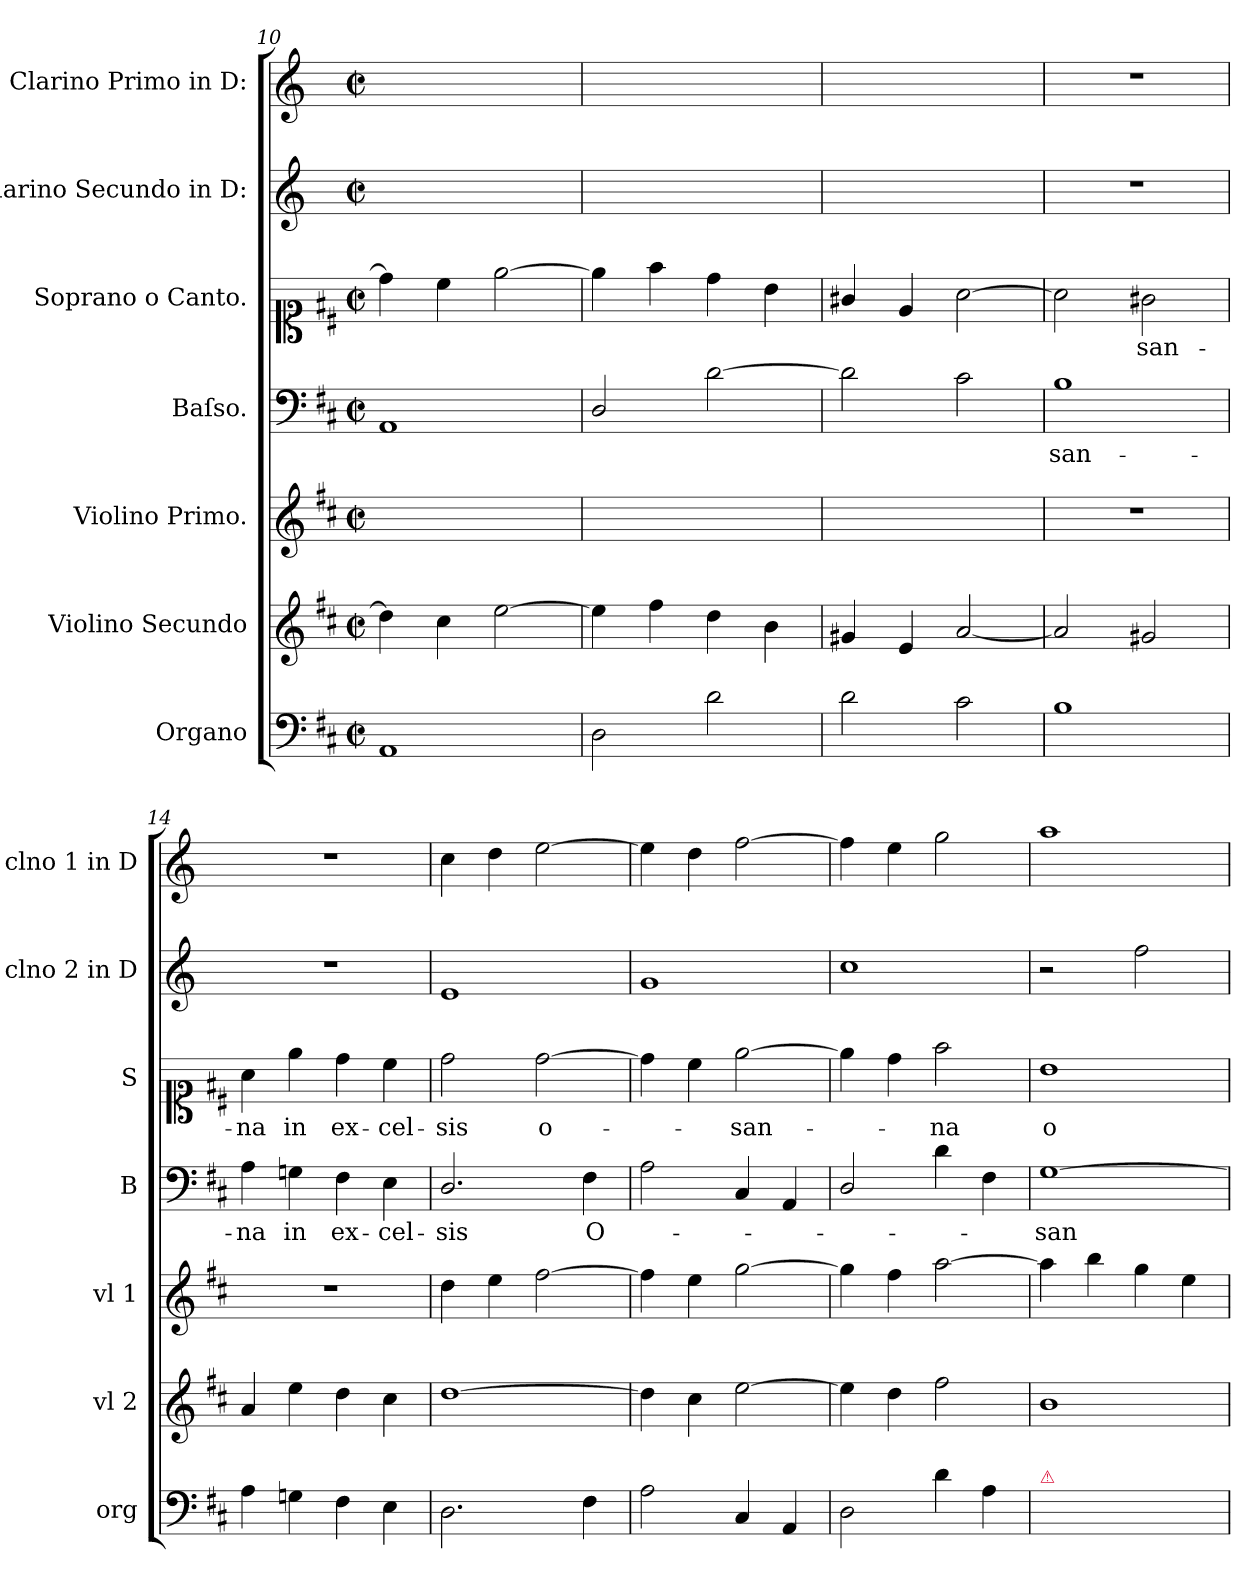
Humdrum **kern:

**kern	**kern	**kern	**kern	**text	**kern	**text	**kern	**kern
*part7	*part6	*part5	*part4	*part4	*part3	*part3	*part2	*part1
*staff7	*staff6	*staff5	*staff4	*staff4	*staff3	*staff3	*staff2	*staff1
*I"Organo	*I"Violino Secundo	*I"Violino Primo.	*I"Baſso.	*	*I"Soprano o Canto.	*	*I"Clarino Secundo in D:	*I"Clarino Primo in D:
*I'org	*I'vl 2	*I'vl 1	*I'B	*	*I'S	*	*I'clno 2 in D	*I'clno 1 in D
*clefF4	*clefG2	*clefG2	*clefF4	*	*clefC1	*	*clefG2	*clefG2
*	*	*	*	*	*	*	*ITrd-1c-2	*ITrd-1c-2
*k[f#c#]	*k[f#c#]	*k[f#c#]	*k[f#c#]	*	*k[f#c#]	*	*k[f#c#]	*k[f#c#]
*D:	*D:	*D:	*D:	*	*D:	*	*D:	*D:
*M2/2	*M2/2	*M2/2	*M2/2	*	*M2/2	*	*M2/2	*M2/2
*met(c|)	*met(c|)	*met(c|)	*met(c|)	*	*met(c|)	*	*met(c|)	*met(c|)
=10	=10	=10	=10	=10	=10	=10	=10	=10
1AA	4dd\]	1ryy	1AA	.	4dd\]	.	1ryy	1ryy
.	4cc#\	.	.	.	4cc#\	.	.	.
.	[2ee\	.	.	.	[2ee\	.	.	.
=11	=11	=11	=11	=11	=11	=11	=11	=11
2D\	4ee\]	1ryy	2D/	.	4ee\]	.	1ryy	1ryy
.	4ff#\	.	.	.	4ff#\	.	.	.
2d\	4dd\	.	[2d\	.	4dd\	.	.	.
.	4b\	.	.	.	4b\	.	.	.
=12	=12	=12	=12	=12	=12	=12	=12	=12
2d\	4g#X/	1ryy	2d\]	.	4g#X/	.	1ryy	1ryy
.	4e/	.	.	.	4e/	.	.	.
2c#\	[2a/	.	2c#\	.	[2a\	.	.	.
=13	=13	=13	=13	=13	=13	=13	=13	=13
1B	2a/]	1r	1B	-san-	2a\]	.	1r	1r
.	2g#X/	.	.	.	2g#X\	-san-	.	.
=14	=14	=14	=14	=14	=14	=14	=14	=14
4A\	4a/	1r	4A\	-na	4a\	-na	1r	1r
4Gn\	4ee\	.	4Gn\	in	4ee\	in	.	.
4F#\	4dd\	.	4F#\	ex-	4dd\	ex-	.	.
4E\	4cc#\	.	4E\	-cel-	4cc#\	-cel-	.	.
=15	=15	=15	=15	=15	=15	=15	=15	=15
2.D\	[1dd	4dd\	2.D/	-sis	2dd\	-sis	1f#	4dd\
.	.	4ee\	.	.	.	.	.	4ee\
.	.	[2ff#\	.	.	[2dd\	o-	.	[2ff#\
4F#\	.	.	4F#\	O-	.	.	.	.
=16	=16	=16	=16	=16	=16	=16	=16	=16
2A\	4dd\]	4ff#\]	2A\	.	4dd\]	.	1a	4ff#\]
.	4cc#\	4ee\	.	.	4cc#\	.	.	4ee\
4C#/	[2ee\	[2gg\	4C#/	.	[2ee\	-san-	.	[2gg\
4AA/	.	.	4AA/	.	.	.	.	.
=17	=17	=17	=17	=17	=17	=17	=17	=17
2D\	4ee\]	4gg\]	2D/	.	4ee\]	.	1dd	4gg\]
.	4dd\	4ff#\	.	.	4dd\	.	.	4ff#\
4d\	2ff#\	[2aa\	4d\	.	2ff#\	-na	.	2aa\
4A\	.	.	4F#\	.	.	.	.	.
=18	=18	=18	=18	=18	=18	=18	=18	=18
!LO:TX:a:color=crimson:t=⚠	!	!	!	!	!	!	!	!
1ryy	1b	4aa\]	[1G	-san-	1b	o-	2r	1bb
.	.	4bb\	.	.	.	.	.	.
.	.	4gg\	.	.	.	.	2gg\	.
.	.	4ee\	.	.	.	.	.	.
=	=	=	=	=	=	=	=	=
*-	*-	*-	*-	*-	*-	*-	*-	*-
